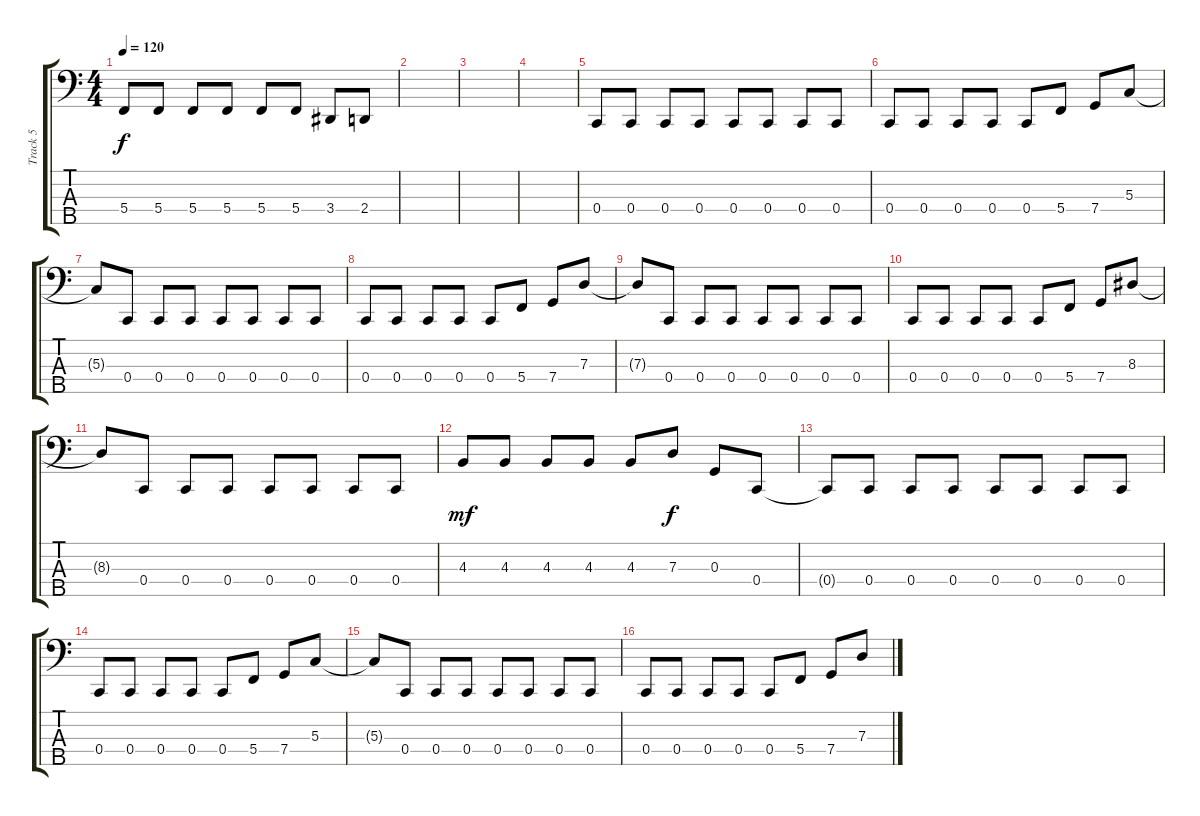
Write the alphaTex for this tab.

\track ("Track 5" "Track 5") {mute instrument electricbasspick}
\staff {score tabs}
\tuning (F2 C2 G1 C1 A0) {hide}
\ts (4 4)
\tempo 120
\clef f4
\ks c
5.4{t}.8{dy f} 5.4.8 5.4.8 5.4.8 5.4.8 5.4.8 3.4.8 2.4.8 |
|
|
|
0.4.8 0.4.8 0.4.8 0.4.8 0.4.8 0.4.8 0.4.8 0.4.8 |
0.4.8 0.4.8 0.4.8 0.4.8 0.4.8 5.4.8 7.4.8 5.3.8 |
5.3{t}.8 0.4.8 0.4.8 0.4.8 0.4.8 0.4.8 0.4.8 0.4.8 |
0.4.8 0.4.8 0.4.8 0.4.8 0.4.8 5.4.8 7.4.8 7.3.8 |
7.3{t}.8 0.4.8 0.4.8 0.4.8 0.4.8 0.4.8 0.4.8 0.4.8 |
0.4.8 0.4.8 0.4.8 0.4.8 0.4.8 5.4.8 7.4.8 8.3.8 |
8.3{t}.8 0.4.8 0.4.8 0.4.8 0.4.8 0.4.8 0.4.8 0.4.8 |
4.3.8{dy mf} 4.3.8 4.3.8 4.3.8 4.3.8 7.3.8{dy f} 0.3.8 0.4.8 |
0.4{t}.8 0.4.8 0.4.8 0.4.8 0.4.8 0.4.8 0.4.8 0.4.8 |
0.4.8 0.4.8 0.4.8 0.4.8 0.4.8 5.4.8 7.4.8 5.3.8 |
5.3{t}.8 0.4.8 0.4.8 0.4.8 0.4.8 0.4.8 0.4.8 0.4.8 |
0.4.8 0.4.8 0.4.8 0.4.8 0.4.8 5.4.8 7.4.8 7.3.8
